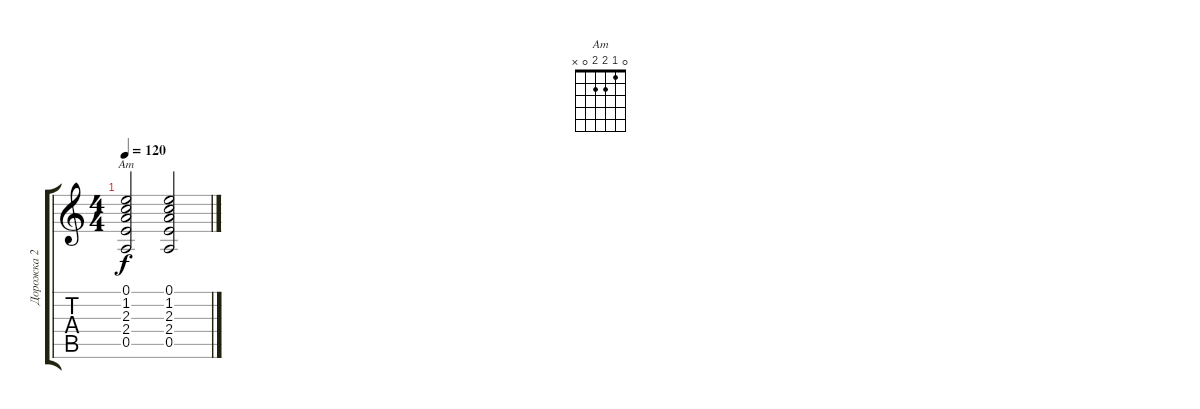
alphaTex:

\track ("Дорожка 2" "Дорожка 2") {instrument acousticguitarsteel}
\staff {score tabs}
\tuning (E4 B3 G3 D3 A2 E2) {hide}
\chord ("Am" 0 1 2 2 0 x)
\ts (4 4)
\tempo 120
\clef g2
\ks c
(0.1 1.2 2.3 2.4 0.5).2{ch "Am" dy f} (0.1 1.2 2.3 2.4 0.5).2
